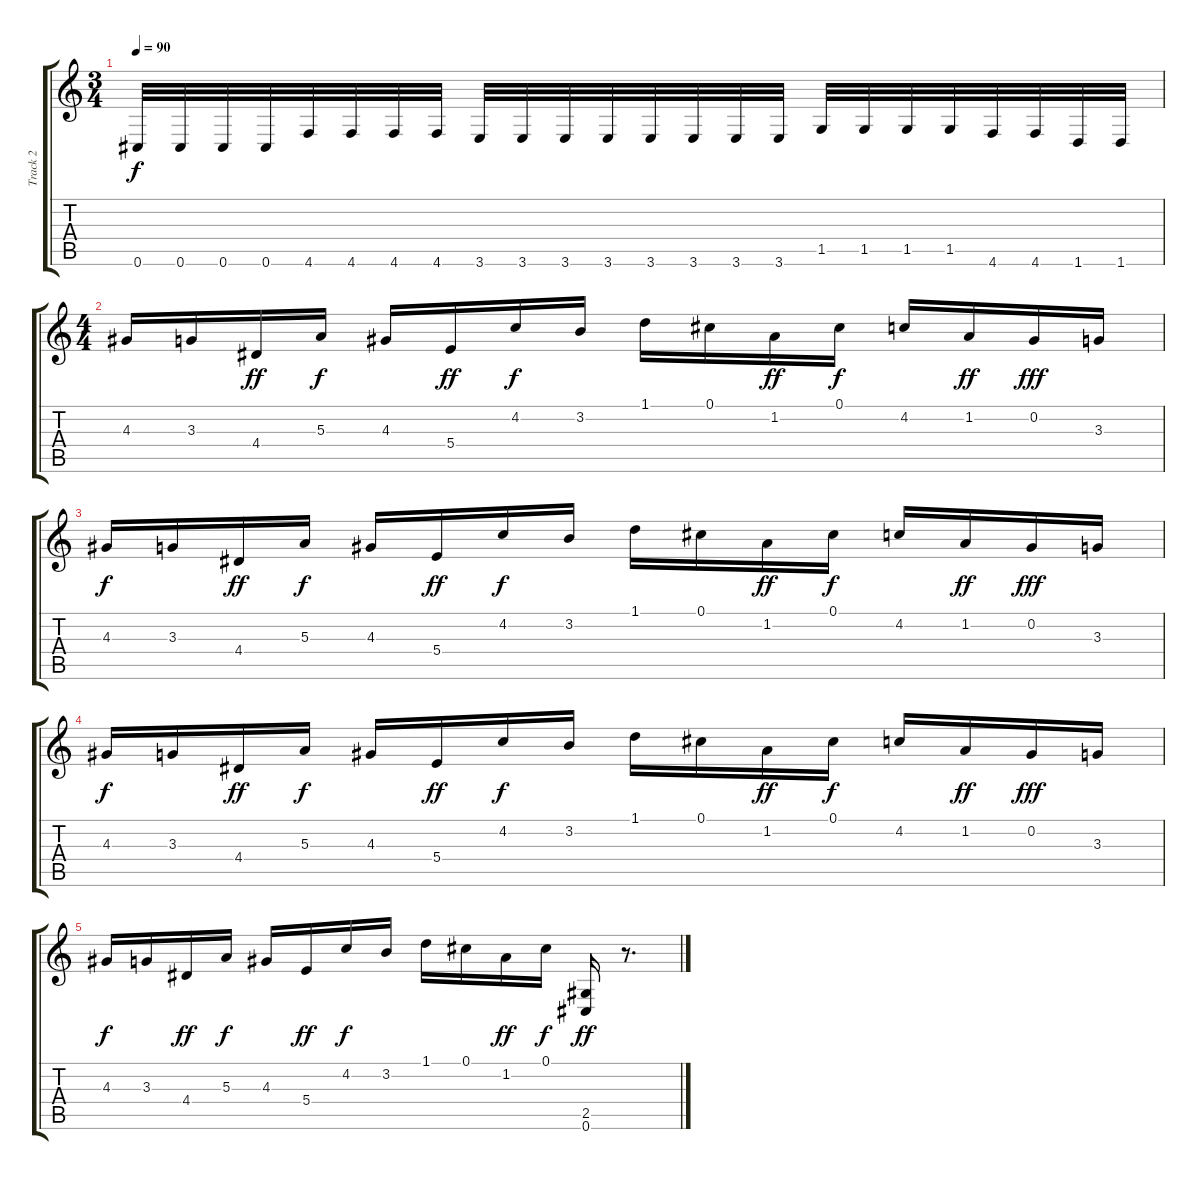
\track ("Track 2" "Track 2") {instrument distortionguitar}
\staff {score tabs}
\tuning (Db4 Ab3 E3 B2 Gb2 Db2) {hide}
\ts (3 4)
\tempo 90
\clef g2
\ks c
0.6.32{dy f} 0.6.32 0.6.32 0.6.32 4.6.32 4.6.32 4.6.32 4.6.32 3.6.32 3.6.32 3.6.32 3.6.32 3.6.32 3.6.32 3.6.32 3.6.32 1.5.32 1.5.32 1.5.32 1.5.32 4.6.32 4.6.32 1.6.32 1.6.32 |
\ts (4 4)
4.3.16 3.3.16 4.4.16{dy ff} 5.3.16{dy f} 4.3.16 5.4.16{dy ff} 4.2.16{dy f} 3.2.16 1.1.16 0.1.16 1.2.16{dy ff} 0.1.16{dy f} 4.2.16 1.2.16{dy ff} 0.2.16{dy fff} 3.3.16 |
4.3.16{dy f} 3.3.16 4.4.16{dy ff} 5.3.16{dy f} 4.3.16 5.4.16{dy ff} 4.2.16{dy f} 3.2.16 1.1.16 0.1.16 1.2.16{dy ff} 0.1.16{dy f} 4.2.16 1.2.16{dy ff} 0.2.16{dy fff} 3.3.16 |
4.3.16{dy f} 3.3.16 4.4.16{dy ff} 5.3.16{dy f} 4.3.16 5.4.16{dy ff} 4.2.16{dy f} 3.2.16 1.1.16 0.1.16 1.2.16{dy ff} 0.1.16{dy f} 4.2.16 1.2.16{dy ff} 0.2.16{dy fff} 3.3.16 |
4.3.16{dy f} 3.3.16 4.4.16{dy ff} 5.3.16{dy f} 4.3.16 5.4.16{dy ff} 4.2.16{dy f} 3.2.16 1.1.16 0.1.16 1.2.16{dy ff} 0.1.16{dy f} (2.5 0.6).16{dy ff} r.8{d}
